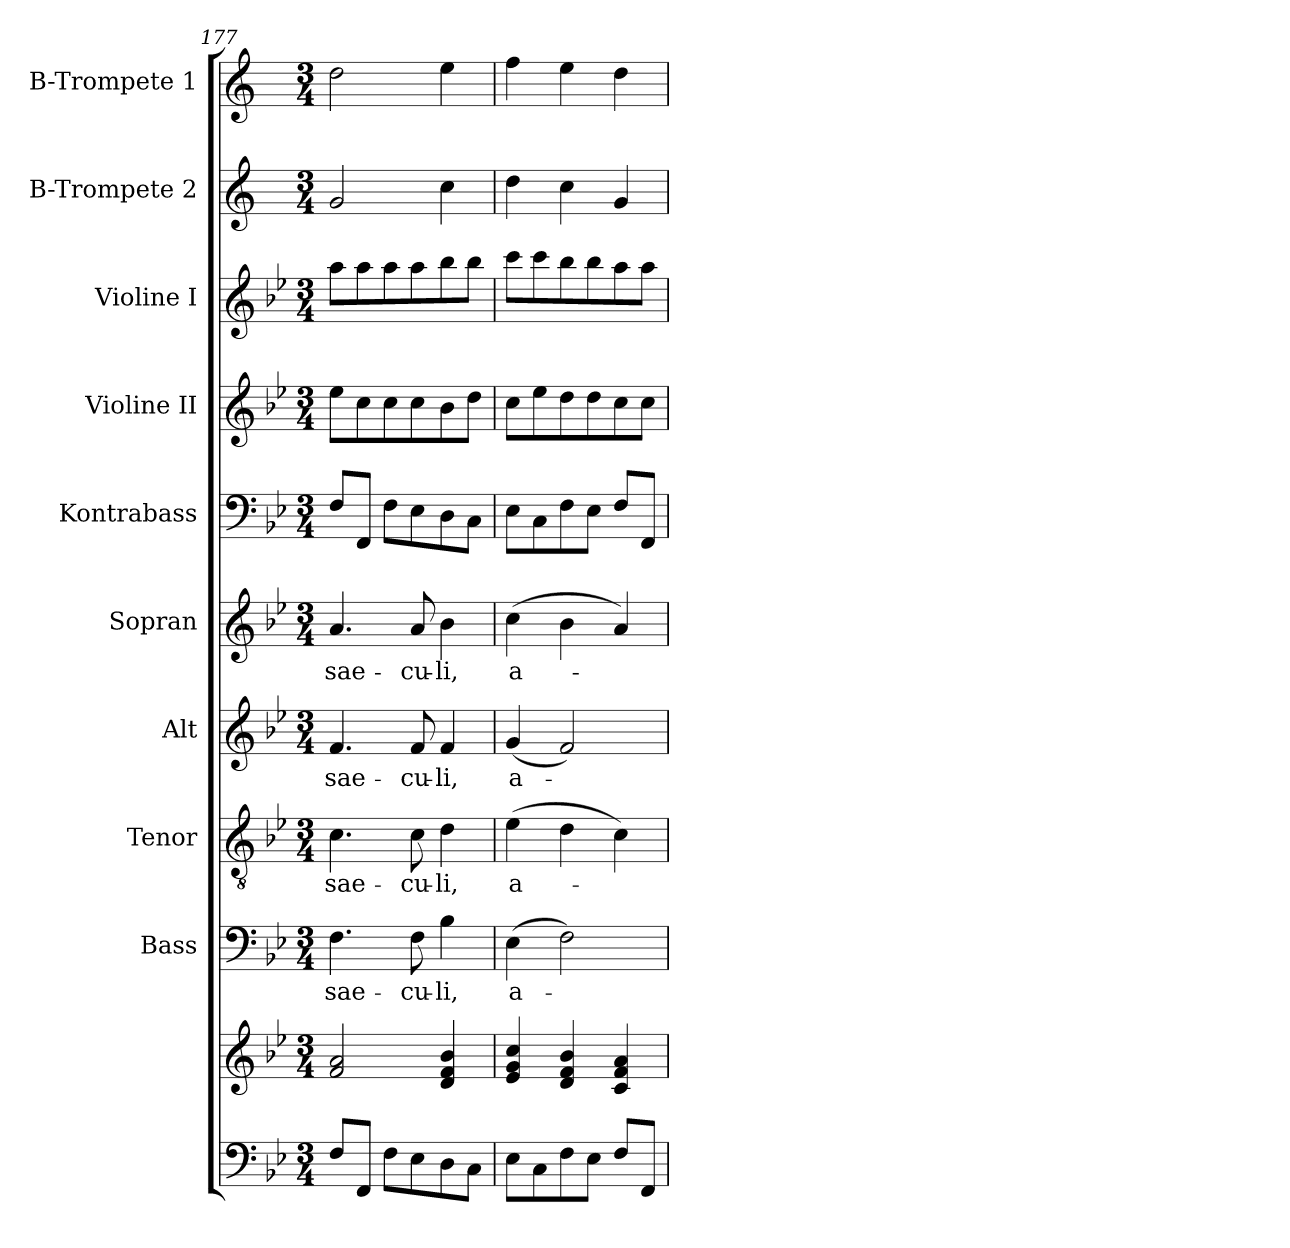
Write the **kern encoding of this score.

**kern	**kern	**kern	**text	**kern	**text	**kern	**text	**kern	**text	**kern	**kern	**kern	**kern	**kern
*part10	*part10	*part9	*part9	*part8	*part8	*part7	*part7	*part6	*part6	*part5	*part4	*part3	*part2	*part1
*staff11	*staff10	*staff9	*staff9	*staff8	*staff8	*staff7	*staff7	*staff6	*staff6	*staff5	*staff4	*staff3	*staff2	*staff1
*	*	*I"Bass	*	*I"Tenor	*	*I"Alt	*	*I"Sopran	*	*I"Kontrabass	*I"Violine II	*I"Violine I	*I"B-Trompete 2	*I"B-Trompete 1
*	*	*I'B.	*	*I'T.	*	*I'A.	*	*I'S.	*	*I'Kb.	*I'Vl. II	*I'Vl. I	*I'B Trp. 2	*I'B Trp. 1
*clefF4	*clefG2	*clefF4	*	*clefGv2	*	*clefG2	*	*clefG2	*	*clefF4	*clefG2	*clefG2	*clefG2	*clefG2
*	*	*	*	*	*	*	*	*	*	*ITrd7c12	*	*	*ITrd1c2	*ITrd1c2
*k[b-e-]	*k[b-e-]	*k[b-e-]	*	*k[b-e-]	*	*k[b-e-]	*	*k[b-e-]	*	*k[b-e-]	*k[b-e-]	*k[b-e-]	*k[b-e-]	*k[b-e-]
*B-:	*B-:	*B-:	*	*B-:	*	*B-:	*	*B-:	*	*B-:	*B-:	*B-:	*B-:	*B-:
*M3/4	*M3/4	*M3/4	*	*M3/4	*	*M3/4	*	*M3/4	*	*M3/4	*M3/4	*M3/4	*M3/4	*M3/4
=177	=177	=177	=177	=177	=177	=177	=177	=177	=177	=177	=177	=177	=177	=177
!	!	!	!LO:LY:b	!	!LO:LY:b	!	!LO:LY:b	!	!LO:LY:b	!	!	!	!	!
8F/L	2f/ 2a/	4.F\	sae-	4.c\	sae-	4.f/	sae-	4.a/	sae-	8FF/L	8ee-\L	8aa\L	2f/	2cc\
8FF/J	.	.	.	.	.	.	.	.	.	8FFF/J	8cc\	8aa\	.	.
8F\L	.	.	.	.	.	.	.	.	.	8FF\L	8cc\	8aa\	.	.
!	!	!	!LO:LY:b	!	!LO:LY:b	!	!LO:LY:b	!	!LO:LY:b	!	!	!	!	!
8E-\	.	8F\	-cu-	8c\	-cu-	8f/	-cu-	8a/	-cu-	8EE-\	8cc\	8aa\	.	.
!	!	!	!LO:LY:b	!	!LO:LY:b	!	!LO:LY:b	!	!LO:LY:b	!	!	!	!	!
8D\	4d/ 4f/ 4b-/	4B-\	-li,	4d\	-li,	4f/	-li,	4b-\	-li,	8DD\	8b-\	8bb-\	4b-\	4dd\
8C\J	.	.	.	.	.	.	.	.	.	8CC\J	8dd\J	8bb-\J	.	.
=178	=178	=178	=178	=178	=178	=178	=178	=178	=178	=178	=178	=178	=178	=178
!	!	!	!LO:LY:b	!	!LO:LY:b	!	!LO:LY:b	!	!LO:LY:b	!	!	!	!	!
8E-\L	4e-/ 4g/ 4cc/	(>4E-\	a-	(>4e-\	a-	(<4g/	a-	(>4cc\	a-	8EE-\L	8cc\L	8ccc\L	4cc\	4ee-\
8C\	.	.	.	.	.	.	.	.	.	8CC\	8ee-\	8ccc\	.	.
8F\	4d/ 4f/ 4b-/	2F\)	.	4d\	.	2f/)	.	4b-\	.	8FF\	8dd\	8bb-\	4b-\	4dd\
8E-\J	.	.	.	.	.	.	.	.	.	8EE-\J	8dd\	8bb-\	.	.
8F/L	4c/ 4f/ 4a/	.	.	4c\)	.	.	.	4a/)	.	8FF/L	8cc\	8aa\	4f/	4cc\
8FF/J	.	.	.	.	.	.	.	.	.	8FFF/J	8cc\J	8aa\J	.	.
=	=	=	=	=	=	=	=	=	=	=	=	=	=	=
*-	*-	*-	*-	*-	*-	*-	*-	*-	*-	*-	*-	*-	*-	*-
